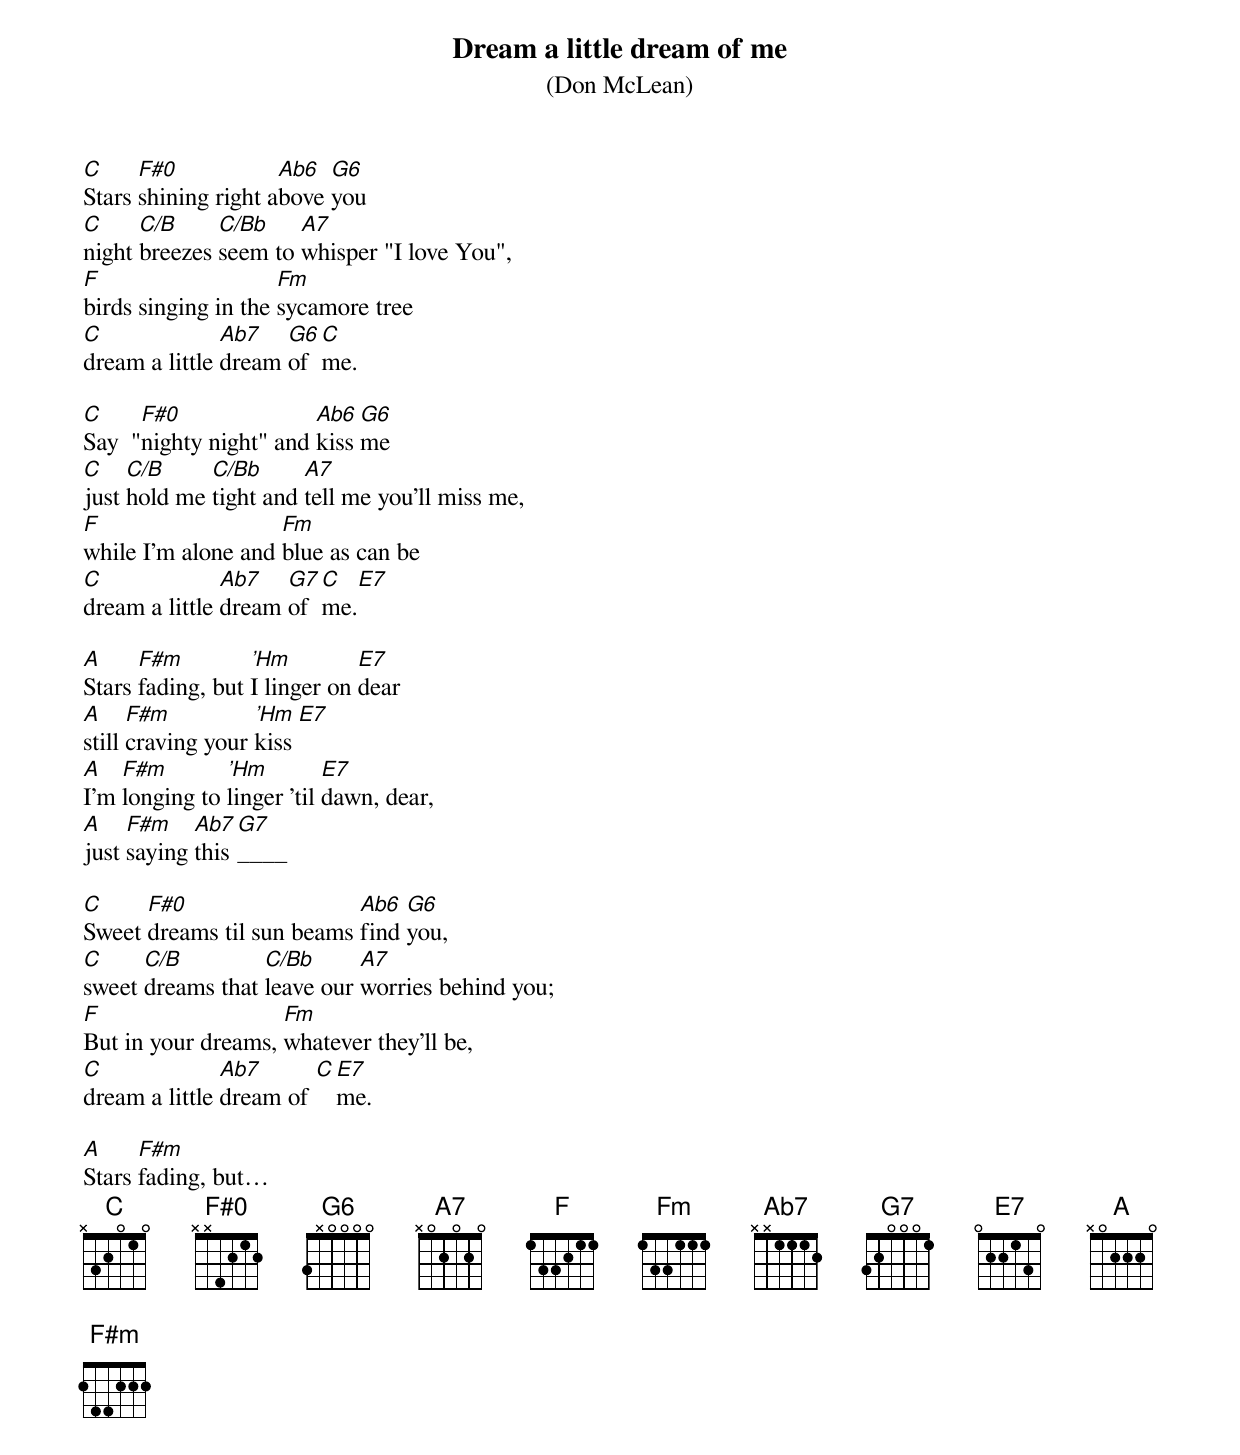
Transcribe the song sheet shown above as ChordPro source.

{t: Dream a little dream of me }
{st:(Don McLean)}

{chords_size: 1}
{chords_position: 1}
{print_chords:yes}
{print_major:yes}
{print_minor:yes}
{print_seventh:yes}
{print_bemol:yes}
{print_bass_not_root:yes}
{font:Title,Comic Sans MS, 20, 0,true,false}
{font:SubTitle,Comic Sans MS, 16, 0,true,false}
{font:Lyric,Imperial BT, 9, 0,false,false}
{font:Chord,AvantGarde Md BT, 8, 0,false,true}
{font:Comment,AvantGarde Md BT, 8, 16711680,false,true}
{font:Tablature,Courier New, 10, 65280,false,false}
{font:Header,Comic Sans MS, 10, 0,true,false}
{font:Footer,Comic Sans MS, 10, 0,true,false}
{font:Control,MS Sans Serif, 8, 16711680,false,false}
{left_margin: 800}
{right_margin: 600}
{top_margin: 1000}
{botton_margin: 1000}
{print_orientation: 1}




[C]Stars [F#0]shining right a[Ab6]bove [G6]you
[C]night [C/B]breezes [C/Bb]seem to [A7]whisper "I love You",
[F]birds singing in the [Fm]sycamore tree
[C]dream a little [Ab7]dream [G6]of [C]me.

[C]Say  "[F#0]nighty night" and [Ab6]kiss [G6]me
[C]just [C/B]hold me [C/Bb]tight and [A7]tell me you'll miss me,
[F]while I'm alone and [Fm]blue as can be
[C]dream a little [Ab7]dream [G7]of [C]me.[E7]

[A]Stars [F#m]fading, but ['Hm]I linger on [E7]dear
[A]still [F#m]craving your ['Hm]kiss [E7]
[A]I'm [F#m]longing to ['Hm]linger 'til [E7]dawn, dear,
[A]just [F#m]saying [Ab7]this[G7]____

[C]Sweet [F#0]dreams til sun beams [Ab6]find [G6]you,
[C]sweet [C/B]dreams that [C/Bb]leave our [A7]worries behind you;
[F]But in your dreams, [Fm]whatever they'll be,
[C]dream a little [Ab7]dream of [C][E7]me.

[A]Stars [F#m]fading, but…
